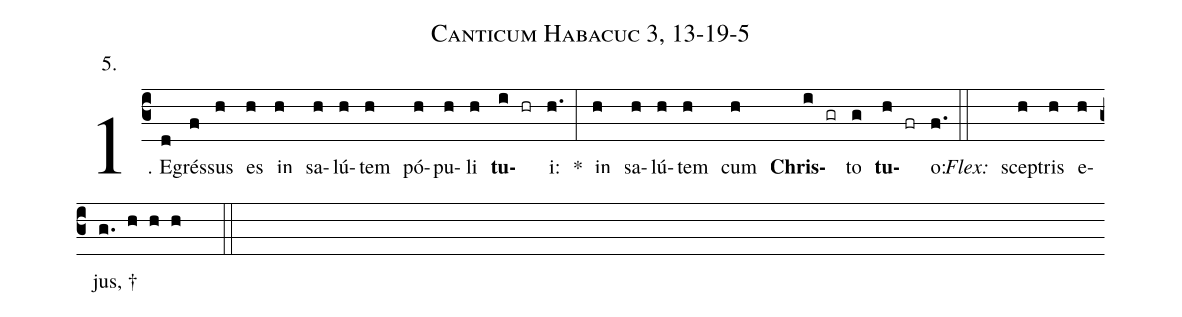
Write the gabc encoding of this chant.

name: Canticum Habacuc 3, 13-19-5;
annotation: 5.;
%%
(c3)1. E(d)grés(f)sus(h) es(h) in(h) sa(h)lú(h)tem(h) pó(h)pu(h)li(h) <b>tu</b>(i hr)i:(h.) *(:) in(h) sa(h)lú(h)tem(h) cum(h) <b>Chris</b>(i gr)to(g) <b>tu</b>(h fr)o:(f.) (::)
<i>Flex:</i>()  scep(h)tris(h) e(h)jus, †(g. h h h  ::)
